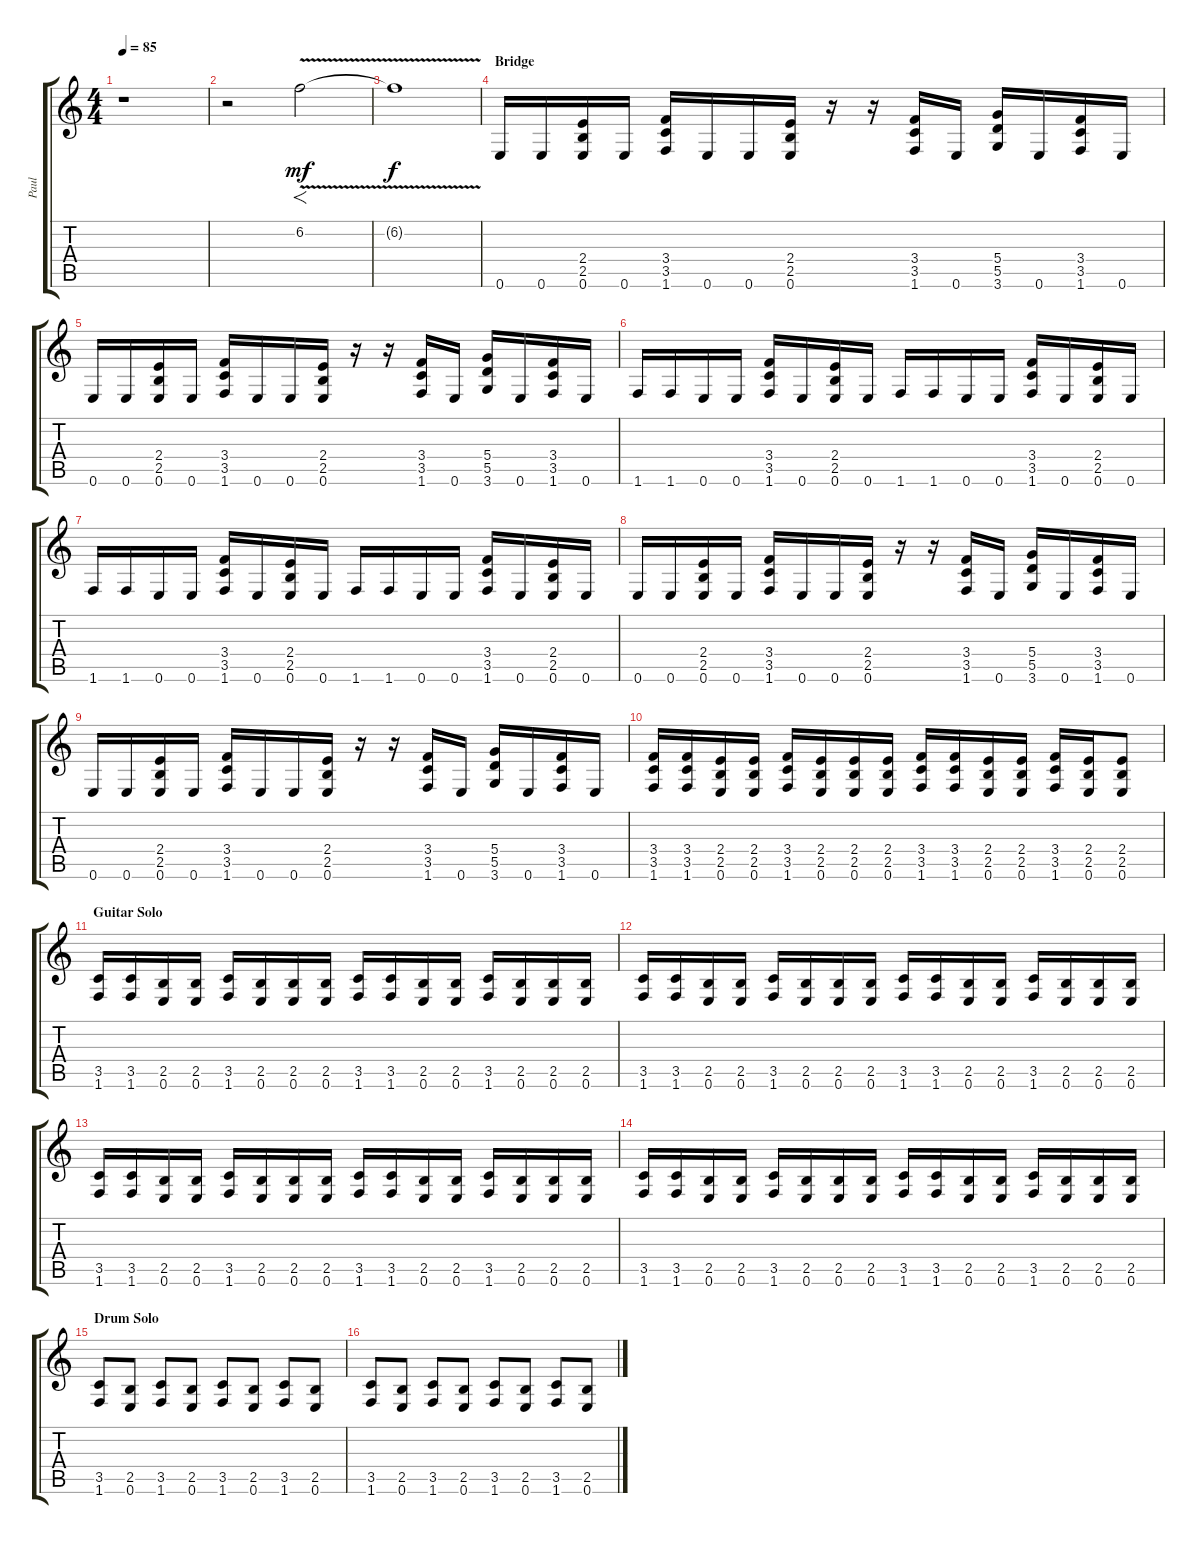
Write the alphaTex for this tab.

\track ("Paul" "Paul") {instrument distortionguitar}
\staff {score tabs}
\tuning (E4 B3 G3 D3 A2 E2) {hide}
\ts (4 4)
\tempo 85
\clef g2
\ks c
r.1{dy mf} |
r.2 6.2{v}.2{f} |
6.2{t}.1{dy f} |
\section ("" "Bridge")
0.6.16 0.6.16 (2.4 2.5 0.6).16 0.6.16 (3.4 3.5 1.6).16 0.6.16 0.6.16 (2.4 2.5 0.6).16 r.16 r.16 (3.4 3.5 1.6).16 0.6.16 (5.4 5.5 3.6).16 0.6.16 (3.4 3.5 1.6).16 0.6.16 |
0.6.16 0.6.16 (2.4 2.5 0.6).16 0.6.16 (3.4 3.5 1.6).16 0.6.16 0.6.16 (2.4 2.5 0.6).16 r.16 r.16 (3.4 3.5 1.6).16 0.6.16 (5.4 5.5 3.6).16 0.6.16 (3.4 3.5 1.6).16 0.6.16 |
1.6.16 1.6.16 0.6.16 0.6.16 (3.4 3.5 1.6).16 0.6.16 (2.4 2.5 0.6).16 0.6.16 1.6.16 1.6.16 0.6.16 0.6.16 (3.4 3.5 1.6).16 0.6.16 (2.4 2.5 0.6).16 0.6.16 |
1.6.16 1.6.16 0.6.16 0.6.16 (3.4 3.5 1.6).16 0.6.16 (2.4 2.5 0.6).16 0.6.16 1.6.16 1.6.16 0.6.16 0.6.16 (3.4 3.5 1.6).16 0.6.16 (2.4 2.5 0.6).16 0.6.16 |
0.6.16 0.6.16 (2.4 2.5 0.6).16 0.6.16 (3.4 3.5 1.6).16 0.6.16 0.6.16 (2.4 2.5 0.6).16 r.16 r.16 (3.4 3.5 1.6).16 0.6.16 (5.4 5.5 3.6).16 0.6.16 (3.4 3.5 1.6).16 0.6.16 |
0.6.16 0.6.16 (2.4 2.5 0.6).16 0.6.16 (3.4 3.5 1.6).16 0.6.16 0.6.16 (2.4 2.5 0.6).16 r.16 r.16 (3.4 3.5 1.6).16 0.6.16 (5.4 5.5 3.6).16 0.6.16 (3.4 3.5 1.6).16 0.6.16 |
(3.4 3.5 1.6).16 (3.4 3.5 1.6).16 (2.4 2.5 0.6).16 (2.4 2.5 0.6).16 (3.4 3.5 1.6).16 (2.4 2.5 0.6).16 (2.4 2.5 0.6).16 (2.4 2.5 0.6).16 (3.4 3.5 1.6).16 (3.4 3.5 1.6).16 (2.4 2.5 0.6).16 (2.4 2.5 0.6).16 (3.4 3.5 1.6).16 (2.4 2.5 0.6).16 (2.4 2.5 0.6).8 |
\section ("" "Guitar Solo")
(3.5 1.6).16 (3.5 1.6).16 (2.5 0.6).16 (2.5 0.6).16 (3.5 1.6).16 (2.5 0.6).16 (2.5 0.6).16 (2.5 0.6).16 (3.5 1.6).16 (3.5 1.6).16 (2.5 0.6).16 (2.5 0.6).16 (3.5 1.6).16 (2.5 0.6).16 (2.5 0.6).16 (2.5 0.6).16 |
(3.5 1.6).16 (3.5 1.6).16 (2.5 0.6).16 (2.5 0.6).16 (3.5 1.6).16 (2.5 0.6).16 (2.5 0.6).16 (2.5 0.6).16 (3.5 1.6).16 (3.5 1.6).16 (2.5 0.6).16 (2.5 0.6).16 (3.5 1.6).16 (2.5 0.6).16 (2.5 0.6).16 (2.5 0.6).16 |
(3.5 1.6).16 (3.5 1.6).16 (2.5 0.6).16 (2.5 0.6).16 (3.5 1.6).16 (2.5 0.6).16 (2.5 0.6).16 (2.5 0.6).16 (3.5 1.6).16 (3.5 1.6).16 (2.5 0.6).16 (2.5 0.6).16 (3.5 1.6).16 (2.5 0.6).16 (2.5 0.6).16 (2.5 0.6).16 |
(3.5 1.6).16 (3.5 1.6).16 (2.5 0.6).16 (2.5 0.6).16 (3.5 1.6).16 (2.5 0.6).16 (2.5 0.6).16 (2.5 0.6).16 (3.5 1.6).16 (3.5 1.6).16 (2.5 0.6).16 (2.5 0.6).16 (3.5 1.6).16 (2.5 0.6).16 (2.5 0.6).16 (2.5 0.6).16 |
\section ("" "Drum Solo")
(3.5 1.6).8{volume 10} (2.5 0.6).8 (3.5 1.6).8 (2.5 0.6).8 (3.5 1.6).8 (2.5 0.6).8 (3.5 1.6).8 (2.5 0.6).8 |
(3.5 1.6).8 (2.5 0.6).8 (3.5 1.6).8 (2.5 0.6).8 (3.5 1.6).8 (2.5 0.6).8 (3.5 1.6).8 (2.5 0.6).8
